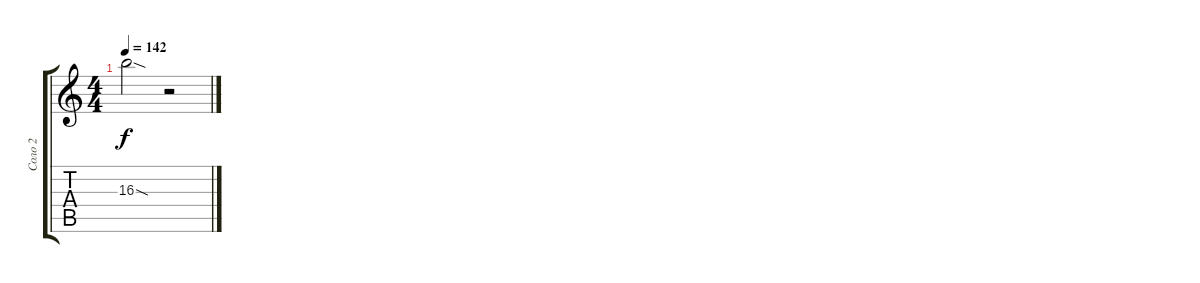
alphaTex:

\track ("Соло 2" "Соло 2") {instrument overdrivenguitar}
\staff {score tabs}
\tuning (E4 B3 G3 D3 A2 E2) {hide}
\ts (4 4)
\tempo 142
\clef g2
\ks c
16.3{sod t}.2{dy f} r.2
